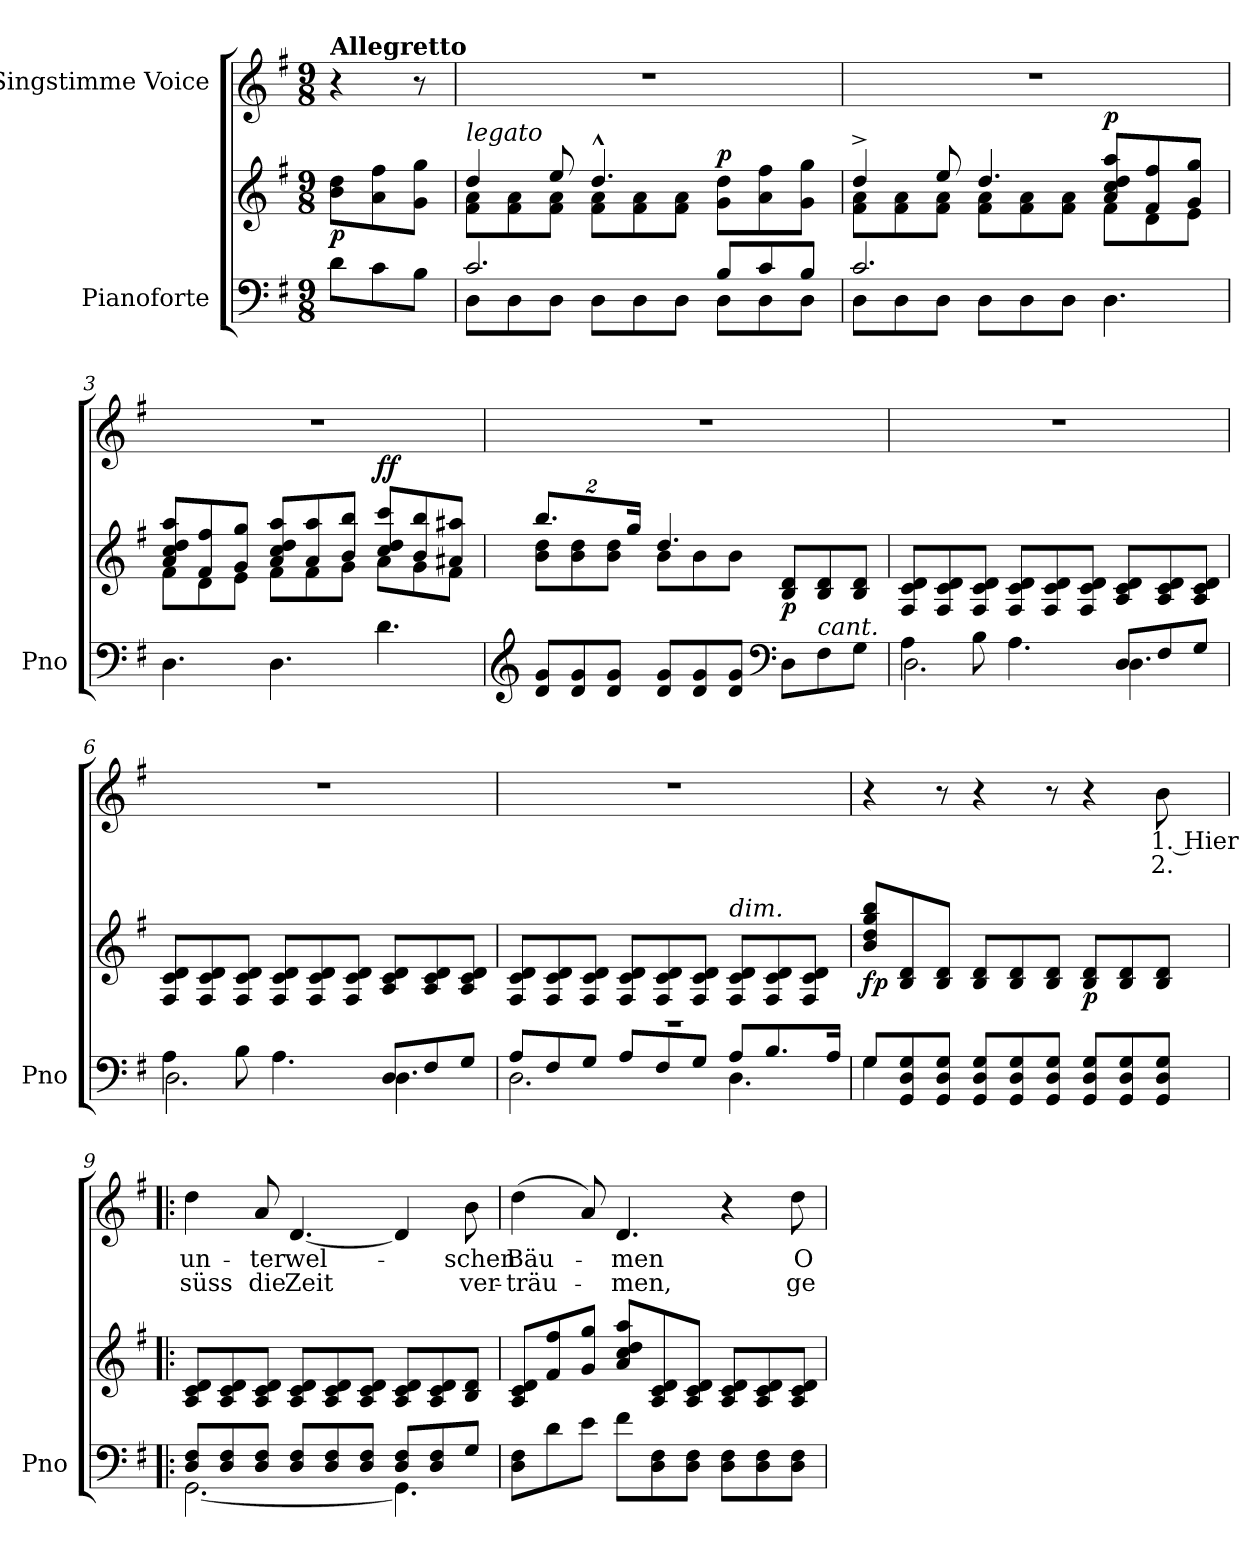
**kern	**kern	**dynam	**kern	**text	**text
*part2	*part2	*part2	*part1	*part1	*part1
*staff3	*staff2	*staff2/3	*staff1	*staff1	*staff1
*I"Pianoforte	*	*	*I"Singstimme Voice	*	*
*I'Pno	*	*	*	*	*
*clefF4	*clefG2	*	*clefG2	*	*
*k[f#]	*k[f#]	*	*k[f#]	*	*
*M9/8	*M9/8	*	*M9/8	*	*
=	=	=	=	=	=
!	!	!	!LO:TX:a:B:t=Allegretto	!	!
!	!	!LO:DY:b	!	!	!
8d\L	8b\ 8dd\L	p	4r	.	.
8c\	8a\ 8ff#\	.	.	.	.
8B\J	8g\ 8gg\J	.	8r	.	.
=1	=1	=1	=1	=1	=1
*^	*^	*	*	*	*
!	!	!LO:TX:i:t=legato	!	!	!	!	!
2.c/	8D\L	4dd/	8f#\ 8a\L	.	8%9r	.	.
.	8D\	.	8f#\ 8a\	.	.	.	.
.	8D\J	8ee/	8f#\ 8a\J	.	.	.	.
.	8D\L	4.dd^^/	8f#\ 8a\L	.	.	.	.
.	8D\	.	8f#\ 8a\	.	.	.	.
.	8D\J	.	8f#\ 8a\J	.	.	.	.
!	!	!	!	!LO:DY:a	!	!	!
8B/L	8D\L	8g\ 8dd\L	4.ryy	p	.	.	.
8c/	8D\	8a\ 8ff#\	.	.	.	.	.
8B/J	8D\J	8g\ 8gg\J	.	.	.	.	.
=2	=2	=2	=2	=2	=2	=2	=2
2.c/	8D\L	4dd^/	8f#\ 8a\L	.	8%9r	.	.
.	8D\	.	8f#\ 8a\	.	.	.	.
.	8D\J	8ee/	8f#\ 8a\J	.	.	.	.
.	8D\L	4.dd/	8f#\ 8a\L	.	.	.	.
.	8D\	.	8f#\ 8a\	.	.	.	.
.	8D\J	.	8f#\ 8a\J	.	.	.	.
!	!	!	!	!LO:DY:a	!	!	!
4.D\	4.ryy	8a/ 8cc/ 8dd/ 8aa/L	8f#\L	p	.	.	.
.	.	8f#/ 8ff#/	8d\	.	.	.	.
.	.	8g/ 8gg/J	8e\J	.	.	.	.
*v	*v	*	*	*	*	*	*
=3	=3	=3	=3	=3	=3	=3
4.D\	8a/ 8cc/ 8dd/ 8aa/L	8f#\L	.	8%9r	.	.
.	8f#/ 8ff#/	8d\	.	.	.	.
.	8g/ 8gg/J	8e\J	.	.	.	.
4.D\	8a/ 8cc/ 8dd/ 8aa/L	8f#\L	.	.	.	.
.	8a/ 8aa/	8f#\	.	.	.	.
.	8b/ 8bb/J	8g\J	.	.	.	.
!	!	!	!LO:DY:a	!	!	!
4.d\	8cc/ 8dd/ 8ccc/L	8a\L	ff	.	.	.
.	8b/ 8bb/	8g\	.	.	.	.
.	8a#X/ 8aa#X/J	8f#\J	.	.	.	.
=4	=4	=4	=4	=4	=4	=4
*clefG2	*	*	*	*	*	*
*	*Xbrackettup	*	*	*	*	*
8d/ 8g/L	16%3.bb/L	8b\ 8dd\L	.	8%9r	.	.
8d/ 8g/	.	8b\ 8dd\	.	.	.	.
8d/ 8g/J	.	8b\ 8dd\J	.	.	.	.
.	32%3gg/Jk	.	.	.	.	.
8d/ 8g/L	4.dd/	8b\L	.	.	.	.
8d/ 8g/	.	8b\	.	.	.	.
8d/ 8g/J	.	8b\J	.	.	.	.
*clefF4	*	*	*	*	*	*
!	!	!	!LO:DY:b	!	!	!
8D\L	8B/ 8d/L	4.ryy	p	.	.	.
!LO:TX:i:t=cant.	!	!	!	!	!	!
8F#\	8B/ 8d/	.	.	.	.	.
8G\J	8B/ 8d/J	.	.	.	.	.
*	*v	*v	*	*	*	*
=5	=5	=5	=5	=5	=5
*^	*	*	*	*	*
4A\	2.D\	8F#/ 8c/ 8d/L	.	8%9r	.	.
.	.	8F#/ 8c/ 8d/	.	.	.	.
8B\	.	8F#/ 8c/ 8d/J	.	.	.	.
4.A\	.	8F#/ 8c/ 8d/L	.	.	.	.
.	.	8F#/ 8c/ 8d/	.	.	.	.
.	.	8F#/ 8c/ 8d/J	.	.	.	.
8D/L	4.D\	8A/ 8c/ 8d/L	.	.	.	.
8F#/	.	8A/ 8c/ 8d/	.	.	.	.
8G/J	.	8A/ 8c/ 8d/J	.	.	.	.
=6	=6	=6	=6	=6	=6	=6
4A\	2.D\	8F#/ 8c/ 8d/L	.	8%9r	.	.
.	.	8F#/ 8c/ 8d/	.	.	.	.
8B\	.	8F#/ 8c/ 8d/J	.	.	.	.
4.A\	.	8F#/ 8c/ 8d/L	.	.	.	.
.	.	8F#/ 8c/ 8d/	.	.	.	.
.	.	8F#/ 8c/ 8d/J	.	.	.	.
8D/L	4.D\	8A/ 8c/ 8d/L	.	.	.	.
8F#/	.	8A/ 8c/ 8d/	.	.	.	.
8G/J	.	8A/ 8c/ 8d/J	.	.	.	.
=7	=7	=7	=7	=7	=7	=7
*	*	*^	*	*	*	*
8A/L	2.D\	8F#/ 8c/ 8d/L	8%9r	.	8%9r	.	.
8F#/	.	8F#/ 8c/ 8d/	.	.	.	.	.
8G/J	.	8F#/ 8c/ 8d/J	.	.	.	.	.
8A/L	.	8F#/ 8c/ 8d/L	.	.	.	.	.
8F#/	.	8F#/ 8c/ 8d/	.	.	.	.	.
8G/J	.	8F#/ 8c/ 8d/J	.	.	.	.	.
!	!	!LO:TX:a:i:t=dim.	!	!	!	!	!
8A/L	4.D\	8F#/ 8c/ 8d/L	.	.	.	.	.
8.B/	.	8F#/ 8c/ 8d/	.	.	.	.	.
.	.	8F#/ 8c/ 8d/J	.	.	.	.	.
16A/Jk	.	.	.	.	.	.	.
*	*	*v	*v	*	*	*	*
=8	=8	=8	=8	=8	=8	=8
!	!	!	!LO:DY:b	!	!	!
8G/L	4G\	8b/ 8dd/ 8gg/ 8bb/L	fp	4r	.	.
8GG/ 8D/ 8G/	.	8B/ 8d/	.	.	.	.
8GG/ 8D/ 8G/J	2..ryy	8B/ 8d/J	.	8r	.	.
8GG/ 8D/ 8G/L	.	8B/ 8d/L	.	4r	.	.
8GG/ 8D/ 8G/	.	8B/ 8d/	.	.	.	.
8GG/ 8D/ 8G/J	.	8B/ 8d/J	.	8r	.	.
!	!	!	!LO:DY:b	!	!	!
8GG/ 8D/ 8G/L	.	8B/ 8d/L	p	4r	.	.
8GG/ 8D/ 8G/	.	8B/ 8d/	.	.	.	.
8GG/ 8D/ 8G/J	.	8B/ 8d/J	.	8b\	1. Hier	2.
=9!|:	=9!|:	=9!|:	=9!|:	=9!|:	=9!|:	=9!|:
8D/ 8F#/L	[2.GG\	8A/ 8c/ 8d/L	.	4dd\	un-	süss
8D/ 8F#/	.	8A/ 8c/ 8d/	.	.	.	.
8D/ 8F#/J	.	8A/ 8c/ 8d/J	.	8a/	-ter	die
8D/ 8F#/L	.	8A/ 8c/ 8d/L	.	[4.d/	wel-	Zeit
8D/ 8F#/	.	8A/ 8c/ 8d/	.	.	.	.
8D/ 8F#/J	.	8A/ 8c/ 8d/J	.	.	.	.
8D/ 8F#/L	4.GG\]	8A/ 8c/ 8d/L	.	4d/]	.	.
8D/ 8F#/	.	8A/ 8c/ 8d/	.	.	.	.
8G/J	.	8B/ 8d/J	.	8b\	-schen	ver-
*v	*v	*	*	*	*	*
=10	=10	=10	=10	=10	=10
8D\ 8F#\L	8A/ 8c/ 8d/L	.	(>4dd\	Bäu-	-träu-
8d\	8f#/ 8ff#/	.	.	.	.
8e\J	8g/ 8gg/J	.	8a/)	.	.
8f#\L	8a/ 8cc/ 8dd/ 8aa/L	.	4.d/	-men	-men,
8D\ 8F#\	8A/ 8c/ 8d/	.	.	.	.
8D\ 8F#\J	8A/ 8c/ 8d/J	.	.	.	.
8D\ 8F#\L	8A/ 8c/ 8d/L	.	4r	.	.
8D\ 8F#\	8A/ 8c/ 8d/	.	.	.	.
8D\ 8F#\J	8A/ 8c/ 8d/J	.	8dd\	O-	ge-
=	=	=	=	=	=
*-	*-	*-	*-	*-	*-
